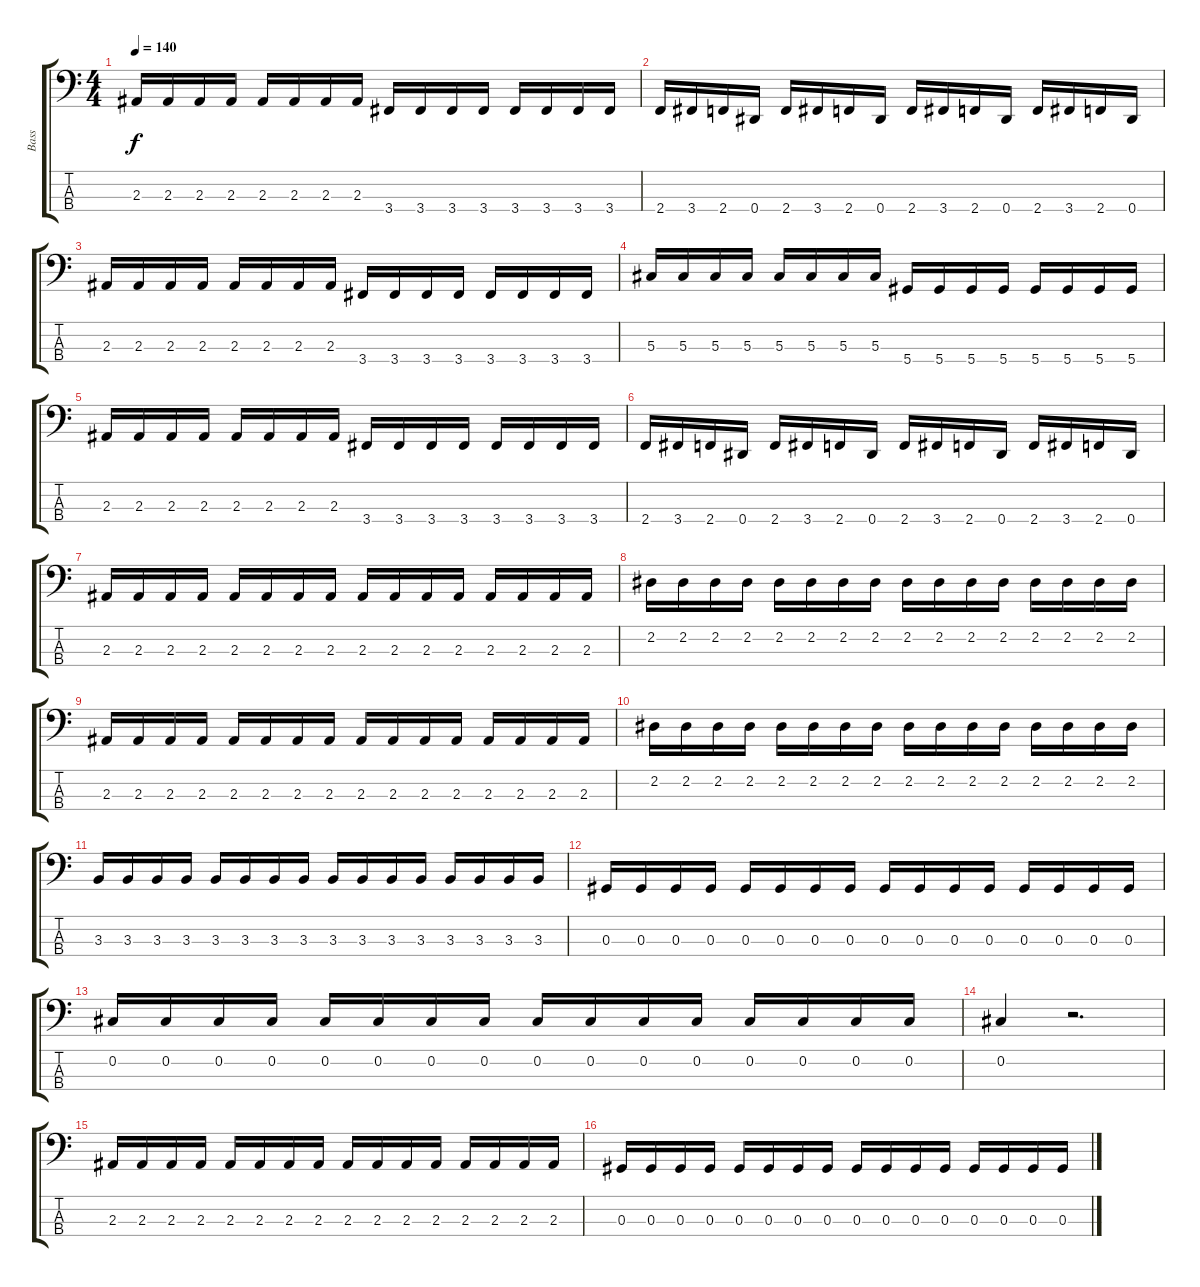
\track ("Bass" "Bass") {instrument electricbasspick}
\staff {score tabs}
\tuning (Gb2 Db2 Ab1 Eb1) {hide}
\ts (4 4)
\tempo 140
\clef f4
\ks c
2.3.16{dy f} 2.3.16 2.3.16 2.3.16 2.3.16 2.3.16 2.3.16 2.3.16 3.4.16 3.4.16 3.4.16 3.4.16 3.4.16 3.4.16 3.4.16 3.4.16 |
2.4.16 3.4.16 2.4.16 0.4.16 2.4.16 3.4.16 2.4.16 0.4.16 2.4.16 3.4.16 2.4.16 0.4.16 2.4.16 3.4.16 2.4.16 0.4.16 |
2.3.16 2.3.16 2.3.16 2.3.16 2.3.16 2.3.16 2.3.16 2.3.16 3.4.16 3.4.16 3.4.16 3.4.16 3.4.16 3.4.16 3.4.16 3.4.16 |
5.3.16 5.3.16 5.3.16 5.3.16 5.3.16 5.3.16 5.3.16 5.3.16 5.4.16 5.4.16 5.4.16 5.4.16 5.4.16 5.4.16 5.4.16 5.4.16 |
2.3.16 2.3.16 2.3.16 2.3.16 2.3.16 2.3.16 2.3.16 2.3.16 3.4.16 3.4.16 3.4.16 3.4.16 3.4.16 3.4.16 3.4.16 3.4.16 |
2.4.16 3.4.16 2.4.16 0.4.16 2.4.16 3.4.16 2.4.16 0.4.16 2.4.16 3.4.16 2.4.16 0.4.16 2.4.16 3.4.16 2.4.16 0.4.16 |
2.3.16 2.3.16 2.3.16 2.3.16 2.3.16 2.3.16 2.3.16 2.3.16 2.3.16 2.3.16 2.3.16 2.3.16 2.3.16 2.3.16 2.3.16 2.3.16 |
2.2.16 2.2.16 2.2.16 2.2.16 2.2.16 2.2.16 2.2.16 2.2.16 2.2.16 2.2.16 2.2.16 2.2.16 2.2.16 2.2.16 2.2.16 2.2.16 |
2.3.16 2.3.16 2.3.16 2.3.16 2.3.16 2.3.16 2.3.16 2.3.16 2.3.16 2.3.16 2.3.16 2.3.16 2.3.16 2.3.16 2.3.16 2.3.16 |
2.2.16 2.2.16 2.2.16 2.2.16 2.2.16 2.2.16 2.2.16 2.2.16 2.2.16 2.2.16 2.2.16 2.2.16 2.2.16 2.2.16 2.2.16 2.2.16 |
3.3.16 3.3.16 3.3.16 3.3.16 3.3.16 3.3.16 3.3.16 3.3.16 3.3.16 3.3.16 3.3.16 3.3.16 3.3.16 3.3.16 3.3.16 3.3.16 |
0.3.16 0.3.16 0.3.16 0.3.16 0.3.16 0.3.16 0.3.16 0.3.16 0.3.16 0.3.16 0.3.16 0.3.16 0.3.16 0.3.16 0.3.16 0.3.16 |
0.2.16 0.2.16 0.2.16 0.2.16 0.2.16 0.2.16 0.2.16 0.2.16 0.2.16 0.2.16 0.2.16 0.2.16 0.2.16 0.2.16 0.2.16 0.2.16 |
0.2.4 r.2{d} |
2.3.16 2.3.16 2.3.16 2.3.16 2.3.16 2.3.16 2.3.16 2.3.16 2.3.16 2.3.16 2.3.16 2.3.16 2.3.16 2.3.16 2.3.16 2.3.16 |
0.3.16 0.3.16 0.3.16 0.3.16 0.3.16 0.3.16 0.3.16 0.3.16 0.3.16 0.3.16 0.3.16 0.3.16 0.3.16 0.3.16 0.3.16 0.3.16
